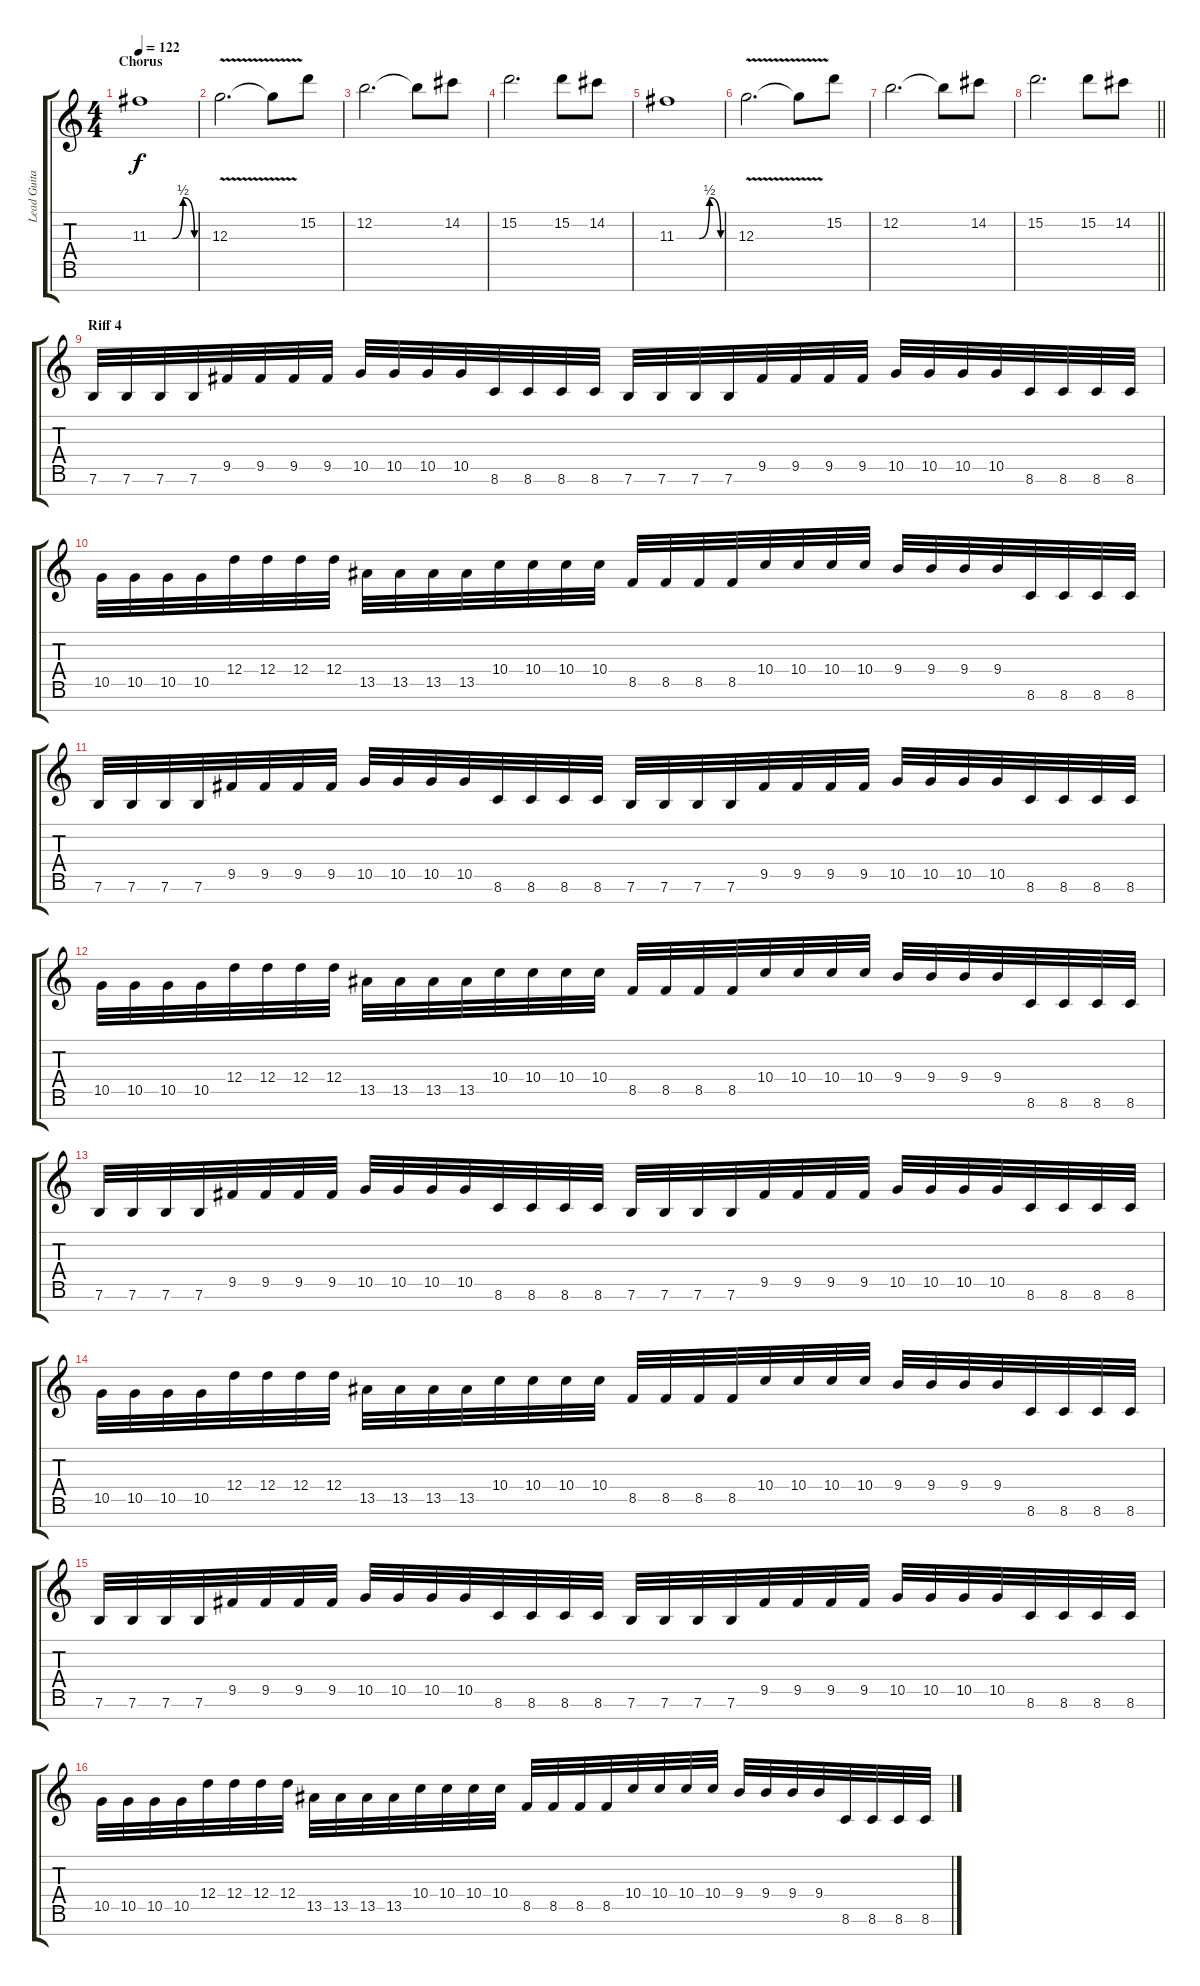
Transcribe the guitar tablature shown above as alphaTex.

\track ("Lead Guitar 1" "Lead Guita") {instrument distortionguitar}
\staff {score tabs}
\tuning (E4 B3 G3 D3 A2 E2 B1) {hide}
\ts (4 4)
\section ("" "Chorus")
\tempo 122
\clef g2
\ks c
11.3{be (custom 0 0 31 0 45 2 60 0)}.1{dy f} |
12.3{v}.2{d} 12.3{t}.8 15.2.8 |
12.2.2{d} 12.2{t}.8 14.2.8 |
15.2.2{d} 15.2.8 14.2.8 |
11.3{be (custom 0 0 31 0 45 2 60 0)}.1 |
12.3{v}.2{d} 12.3{t}.8 15.2.8 |
12.2.2{d} 12.2{t}.8 14.2.8 |
\barLineRight lightlight
15.2.2{d} 15.2.8 14.2.8 |
\section ("" "Riff 4")
7.6.32 7.6.32 7.6.32 7.6.32 9.5.32 9.5.32 9.5.32 9.5.32 10.5.32 10.5.32 10.5.32 10.5.32 8.6.32 8.6.32 8.6.32 8.6.32 7.6.32 7.6.32 7.6.32 7.6.32 9.5.32 9.5.32 9.5.32 9.5.32 10.5.32 10.5.32 10.5.32 10.5.32 8.6.32 8.6.32 8.6.32 8.6.32 |
10.5.32 10.5.32 10.5.32 10.5.32 12.4.32 12.4.32 12.4.32 12.4.32 13.5.32 13.5.32 13.5.32 13.5.32 10.4.32 10.4.32 10.4.32 10.4.32 8.5.32 8.5.32 8.5.32 8.5.32 10.4.32 10.4.32 10.4.32 10.4.32 9.4.32 9.4.32 9.4.32 9.4.32 8.6.32 8.6.32 8.6.32 8.6.32 |
7.6.32 7.6.32 7.6.32 7.6.32 9.5.32 9.5.32 9.5.32 9.5.32 10.5.32 10.5.32 10.5.32 10.5.32 8.6.32 8.6.32 8.6.32 8.6.32 7.6.32 7.6.32 7.6.32 7.6.32 9.5.32 9.5.32 9.5.32 9.5.32 10.5.32 10.5.32 10.5.32 10.5.32 8.6.32 8.6.32 8.6.32 8.6.32 |
10.5.32 10.5.32 10.5.32 10.5.32 12.4.32 12.4.32 12.4.32 12.4.32 13.5.32 13.5.32 13.5.32 13.5.32 10.4.32 10.4.32 10.4.32 10.4.32 8.5.32 8.5.32 8.5.32 8.5.32 10.4.32 10.4.32 10.4.32 10.4.32 9.4.32 9.4.32 9.4.32 9.4.32 8.6.32 8.6.32 8.6.32 8.6.32 |
7.6.32 7.6.32 7.6.32 7.6.32 9.5.32 9.5.32 9.5.32 9.5.32 10.5.32 10.5.32 10.5.32 10.5.32 8.6.32 8.6.32 8.6.32 8.6.32 7.6.32 7.6.32 7.6.32 7.6.32 9.5.32 9.5.32 9.5.32 9.5.32 10.5.32 10.5.32 10.5.32 10.5.32 8.6.32 8.6.32 8.6.32 8.6.32 |
10.5.32 10.5.32 10.5.32 10.5.32 12.4.32 12.4.32 12.4.32 12.4.32 13.5.32 13.5.32 13.5.32 13.5.32 10.4.32 10.4.32 10.4.32 10.4.32 8.5.32 8.5.32 8.5.32 8.5.32 10.4.32 10.4.32 10.4.32 10.4.32 9.4.32 9.4.32 9.4.32 9.4.32 8.6.32 8.6.32 8.6.32 8.6.32 |
7.6.32 7.6.32 7.6.32 7.6.32 9.5.32 9.5.32 9.5.32 9.5.32 10.5.32 10.5.32 10.5.32 10.5.32 8.6.32 8.6.32 8.6.32 8.6.32 7.6.32 7.6.32 7.6.32 7.6.32 9.5.32 9.5.32 9.5.32 9.5.32 10.5.32 10.5.32 10.5.32 10.5.32 8.6.32 8.6.32 8.6.32 8.6.32 |
10.5.32 10.5.32 10.5.32 10.5.32 12.4.32 12.4.32 12.4.32 12.4.32 13.5.32 13.5.32 13.5.32 13.5.32 10.4.32 10.4.32 10.4.32 10.4.32 8.5.32 8.5.32 8.5.32 8.5.32 10.4.32 10.4.32 10.4.32 10.4.32 9.4.32 9.4.32 9.4.32 9.4.32 8.6.32 8.6.32 8.6.32 8.6.32
